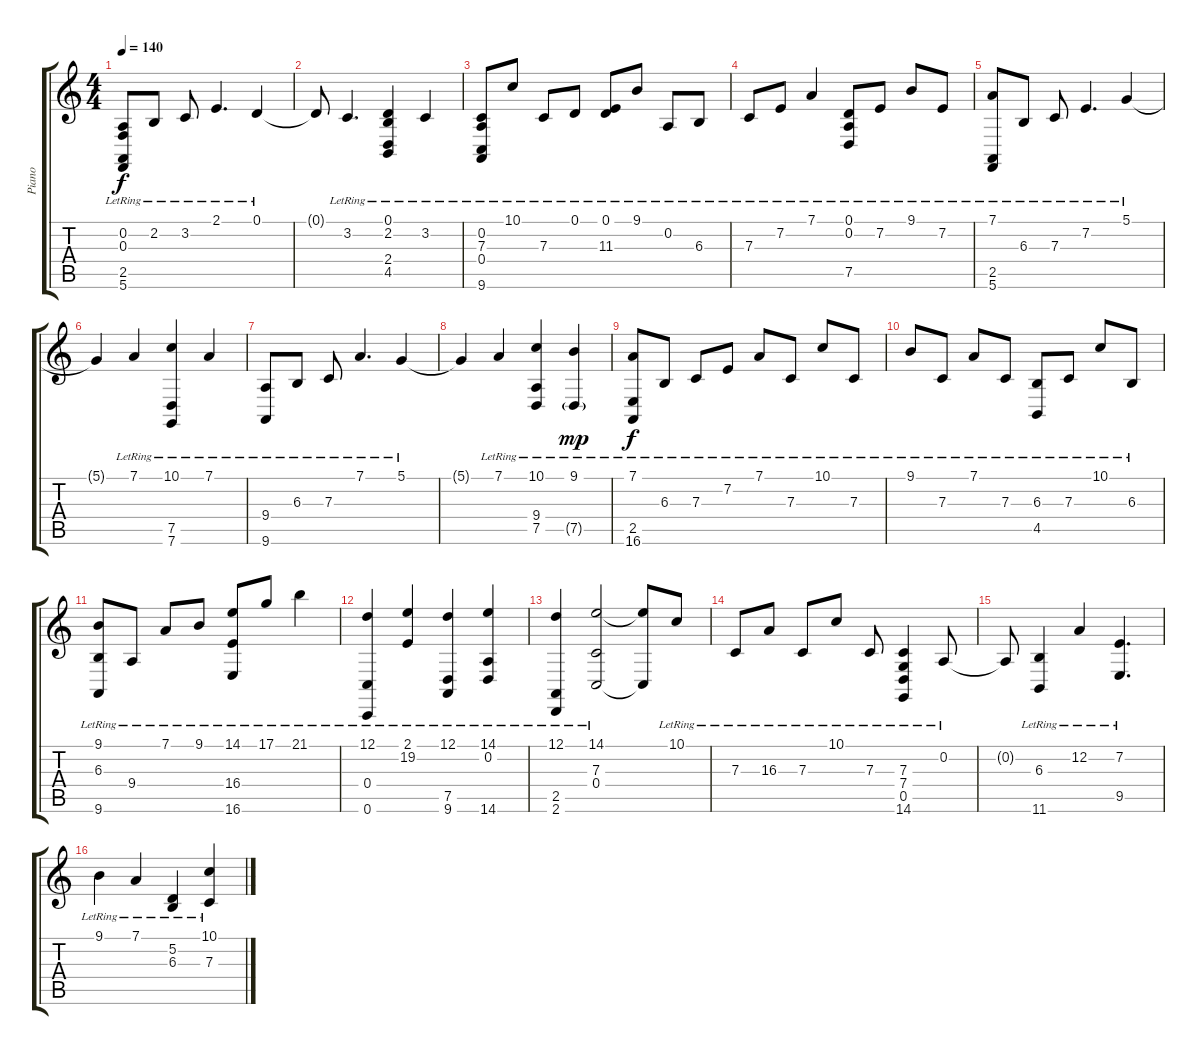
\track ("Piano" "Piano") {instrument acousticgrandpiano}
\staff {score tabs}
\tuning (D4 A3 F3 C3 G2 C2) {hide}
\ts (4 4)
\tempo 140
\clef g2
\ks c
(0.2{lr} 0.3{lr} 2.5{lr} 5.6{lr}).8{dy f} 2.2{lr}.8 3.2{lr}.8 2.1{lr}.4{d} 0.1{lr}.4 |
0.1{t}.8 3.2{lr}.4{d} (0.1{lr} 2.2{lr} 2.4{lr} 4.5{lr}).4 3.2{lr}.4 |
(0.2{lr} 7.3{lr} 0.4{lr} 9.6{lr}).8 10.1{lr}.8 7.3{lr}.8 0.1{lr}.8 (0.1{lr} 11.3{lr}).8 9.1{lr}.8 0.2{lr}.8 6.3{lr}.8 |
7.3{lr}.8 7.2{lr}.8 7.1{lr}.4 (0.1{lr} 0.2{lr} 7.5{lr}).8 7.2{lr}.8 9.1{lr}.8 7.2{lr}.8 |
(7.1{lr} 2.5{lr} 5.6{lr}).8 6.3{lr}.8 7.3{lr}.8 7.2{lr}.4{d} 5.1{lr}.4 |
5.1{t}.4 7.1{lr}.4 (10.1{lr} 7.5{lr} 7.6{lr}).4 7.1{lr}.4 |
(9.4{lr} 9.6{lr}).8 6.3{lr}.8 7.3{lr}.8 7.1{lr}.4{d} 5.1{lr}.4 |
5.1{t}.4 7.1{lr}.4 (10.1{lr} 9.4{lr} 7.5{lr}).4 (9.1{lr} 7.5{g lr}).4{dy mp} |
(7.1{lr} 2.5{lr} 16.6{lr}).8{dy f} 6.3{lr}.8 7.3{lr}.8 7.2{lr}.8 7.1{lr}.8 7.3{lr}.8 10.1{lr}.8 7.3{lr}.8 |
9.1{lr}.8 7.3{lr}.8 7.1{lr}.8 7.3{lr}.8 (6.3{lr} 4.5{lr}).8 7.3{lr}.8 10.1{lr}.8 6.3{lr}.8 |
(9.1{lr} 6.3{lr} 9.6{lr}).8 9.4{lr}.8 7.1{lr}.8 9.1{lr}.8 (14.1{lr} 16.4{lr} 16.6{lr}).8 17.1{lr}.8 21.1{lr}.4 |
(12.1{lr} 0.4{lr} 0.6{lr}).4 (2.1{lr} 19.2{lr}).4 (12.1{lr} 7.5{lr} 9.6{lr}).4 (14.1{lr} 0.2{lr} 14.6{lr}).4 |
(12.1{lr} 2.5{lr} 2.6{lr}).4 (14.1{lr} 7.3{lr} 0.4{lr}).2 (14.1{t} 0.4{t}).8 10.1{lr}.8 |
7.3{lr}.8 16.3{lr}.8 7.3{lr}.8 10.1{lr}.8 7.3{lr}.8 (7.3{lr} 7.4{lr} 0.5{lr} 14.6{lr}).4 0.2{lr}.8 |
0.2{t}.8 (6.3{lr} 11.6{lr}).4 12.2{lr}.4 (7.2{lr} 9.5{lr}).4{d} |
9.1{lr}.4 7.1{lr}.4 (5.2{lr} 6.3{lr}).4 (10.1{lr} 7.3{lr}).4
